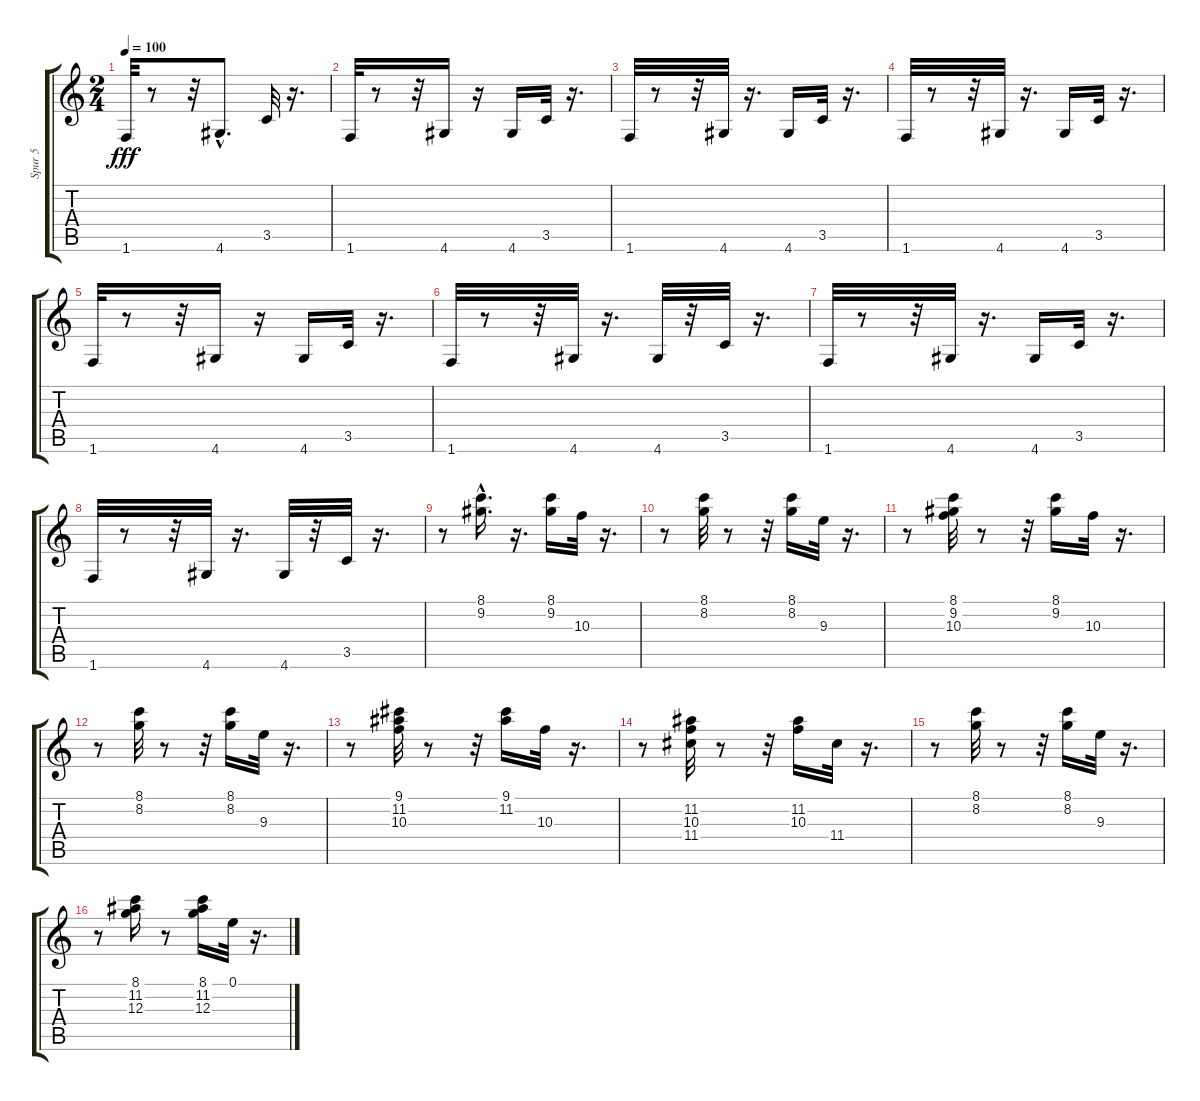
\track ("Spur 5" "Spur 5") {instrument electricguitarmuted}
\staff {score tabs}
\tuning (E4 B3 G3 D3 A2 E2) {hide}
\ts (2 4)
\tempo 100
\tempo 105
\tempo 100
\clef g2
\ks c
1.6.32{dy fff instrument electricguitarmuted} r.8 r.32 4.6{hac}.8{d} 3.5.32 r.16{d} |
1.6.32 r.8 r.32 4.6.16 r.16 4.6.16 3.5.32 r.16{d} |
1.6.32 r.8 r.32 4.6.32 r.16{d} 4.6.16 3.5.32 r.16{d} |
1.6.32 r.8 r.32 4.6.32 r.16{d} 4.6.16 3.5.32 r.16{d} |
1.6.32 r.8 r.32 4.6.16 r.16 4.6.16 3.5.32 r.16{d} |
1.6.32 r.8 r.32 4.6.32 r.16{d} 4.6.32 r.32 3.5.32 r.16{d} |
1.6.32 r.8 r.32 4.6.32 r.16{d} 4.6.16 3.5.32 r.16{d} |
1.6.32{volume 8} r.8 r.32 4.6.32 r.16{d} 4.6.32 r.32 3.5.32 r.16{d} |
r.8 (8.1{hac} 9.2).16{d volume 8} r.16{d} (8.1 9.2).16 10.3.32 r.16{d} |
r.8 (8.1 8.2).32 r.8 r.32 (8.1 8.2).16 9.3.32 r.16{d} |
r.8 (8.1 9.2 10.3).32 r.8 r.32 (8.1 9.2).16 10.3.32 r.16{d} |
r.8 (8.1 8.2).32 r.8 r.32 (8.1 8.2).16 9.3.32 r.16{d} |
r.8 (9.1 11.2 10.3).32 r.8 r.32 (9.1 11.2).16 10.3.32 r.16{d} |
r.8 (11.2 10.3 11.4).32 r.8 r.32 (11.2 10.3).16 11.4.32 r.16{d} |
r.8 (8.1 8.2).32 r.8 r.32 (8.1 8.2).16 9.3.32 r.16{d} |
r.8 (8.1 11.2 12.3).16 r.8 (8.1 11.2 12.3).16 0.1.32 r.16{d}
